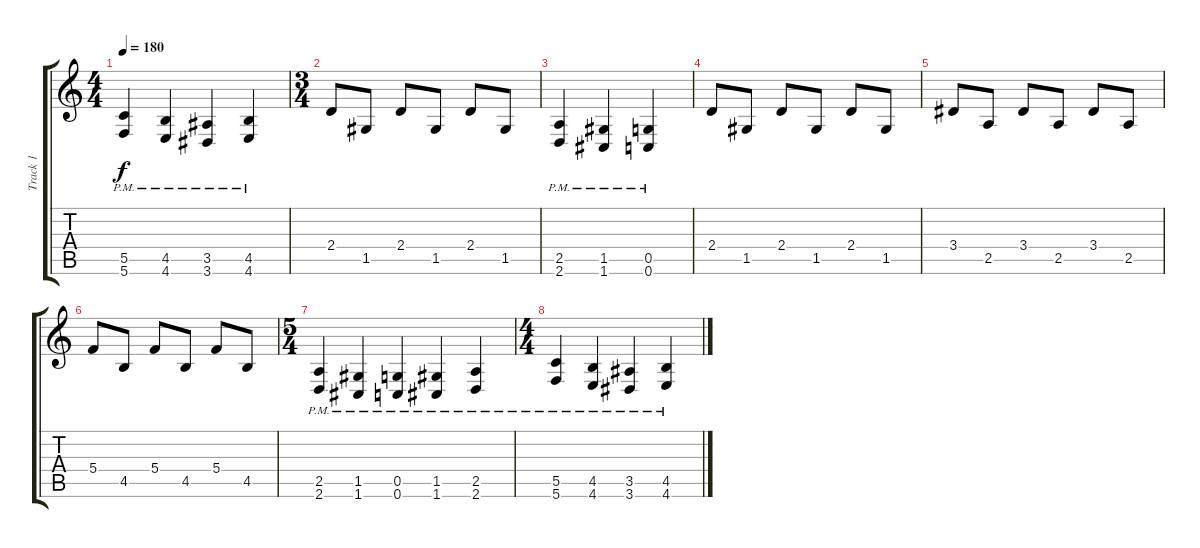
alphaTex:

\track ("Track 1" "Track 1") {instrument distortionguitar}
\staff {score tabs}
\tuning (D4 A3 F3 C3 G2 C2) {hide}
\ts (4 4)
\tempo 180
\clef g2
\ks c
(5.5{pm} 5.6{pm}).4{dy f} (4.5{pm} 4.6{pm}).4 (3.5{pm} 3.6{pm}).4 (4.5{pm} 4.6{pm}).4 |
\ts (3 4)
2.4.8 1.5.8 2.4.8 1.5.8 2.4.8 1.5.8 |
(2.5{pm} 2.6{pm}).4 (1.5{pm} 1.6{pm}).4 (0.5{pm} 0.6{pm}).4 |
2.4.8 1.5.8 2.4.8 1.5.8 2.4.8 1.5.8 |
3.4.8 2.5.8 3.4.8 2.5.8 3.4.8 2.5.8 |
5.4.8 4.5.8 5.4.8 4.5.8 5.4.8 4.5.8 |
\ts (5 4)
(2.5{pm} 2.6{pm}).4 (1.5{pm} 1.6{pm}).4 (0.5{pm} 0.6{pm}).4 (1.5{pm} 1.6{pm}).4 (2.5{pm} 2.6{pm}).4 |
\ts (4 4)
(5.5{pm} 5.6{pm}).4 (4.5{pm} 4.6{pm}).4 (3.5{pm} 3.6{pm}).4 (4.5{pm} 4.6{pm}).4
